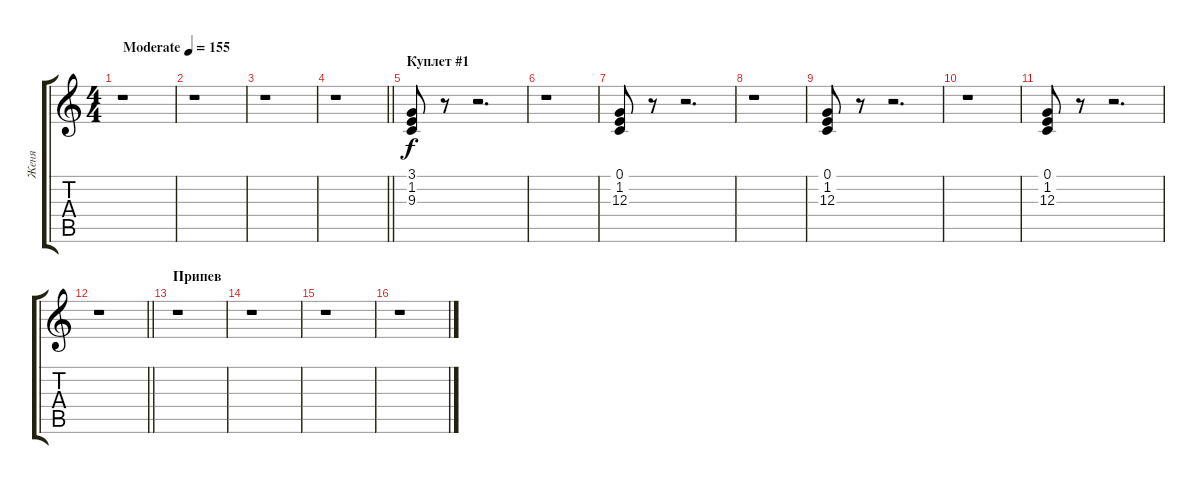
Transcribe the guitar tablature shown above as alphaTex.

\track ("Женя" "Женя") {instrument brightacousticpiano}
\staff {score tabs}
\tuning (E4 B3 G3 D3 A2 E2) {hide}
\ts (4 4)
\tempo (155 "Moderate")
\clef g2
\ks c
r.1{dy f instrument brightacousticpiano} |
r.1 |
r.1 |
\barLineRight lightlight
r.1 |
\section ("" "Куплет #1")
(3.1 1.2 9.3).8 r.8 r.2{d} |
r.1 |
(0.1 1.2 12.3).8 r.8 r.2{d} |
r.1 |
(0.1 1.2 12.3).8 r.8 r.2{d} |
r.1 |
(0.1 1.2 12.3).8 r.8 r.2{d} |
\barLineRight lightlight
r.1 |
\section ("" "Припев")
r.1 |
r.1 |
r.1 |
r.1
